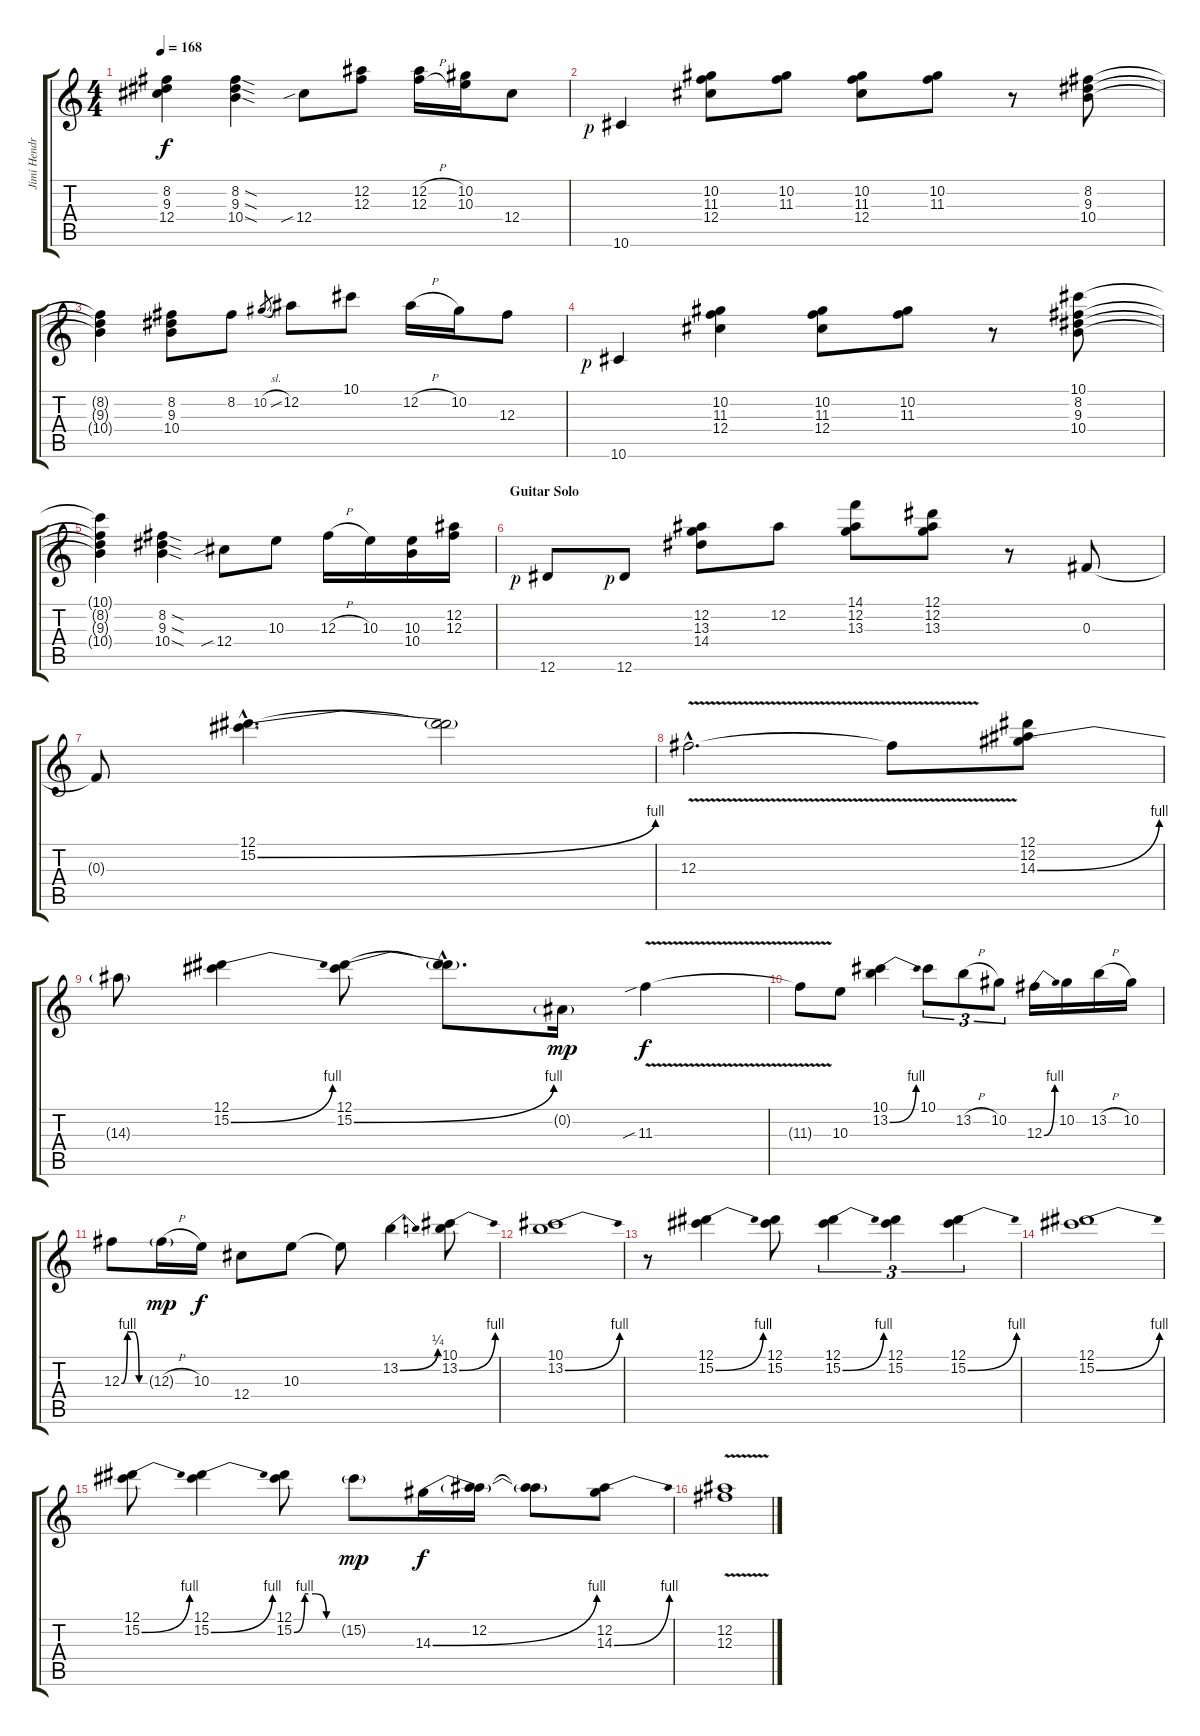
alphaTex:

\track ("Jimi Hendrix" "Jimi Hendr") {instrument electricguitarclean}
\staff {score tabs}
\tuning (Eb4 Bb3 Gb3 Db3 Ab2 Eb2) {hide}
\ts (4 4)
\tempo 168
\clef g2
\ks c
(8.2{t} 9.3{t} 12.4{t}).4{dy f} (8.2{sod} 9.3{sod} 10.4{sod}).4 12.4{sib}.8 (12.2 12.3).8 (12.2{h} 12.3{h}).16 (10.2 10.3).16 12.4.8 |
10.6{rf 1}.4 (10.2 11.3 12.4).8 (10.2 11.3).8 (10.2 11.3 12.4).8 (10.2 11.3).8 r.8 (8.2 9.3 10.4).8 |
(8.2{t} 9.3{t} 10.4{t}).4 (8.2 9.3 10.4).8 8.2.8 10.2{sl}.8{gr} 12.2.8 10.1.8 12.2{h}.16 10.2.16 12.3.8 |
10.6{rf 1}.4 (10.2 11.3 12.4).4 (10.2 11.3 12.4).8 (10.2 11.3).8 r.8 (10.1 8.2 9.3 10.4).8 |
(10.1{t} 8.2{t} 9.3{t} 10.4{t}).4 (8.2{sod} 9.3{sod} 10.4{sod}).4 12.4{sib}.8 10.3.8 12.3{h}.16 10.3.16 (10.3 10.4).16 (12.2 12.3).16 |
\section ("" "Guitar Solo")
12.6{rf 1}.8 12.6{rf 1}.8 (12.2 13.3 14.4).8 12.2.8 (14.1 12.2 13.3).8 (12.1 12.2 13.3).8 r.8 0.3.8 |
0.3{t}.8 (12.1{hac} 15.2{be (bend 0 0 60 4) hac}).4{d} (12.1{t} 15.2{t}).2 |
12.3{v hac}.2{d} 12.3{t}.8 (12.1 12.2 14.3{be (bend 0 0 60 4)}).8 |
14.3{t}.8 (12.1 15.2{be (bend 0 0 60 4)}).4 (12.1 15.2{be (bend 0 0 60 4)}).8 (12.1{hac t} 15.2{hac t}).8{d} 0.2{g}.16{dy mp} 11.3{v sib}.4{dy f} |
11.3{t}.8 10.3.8 (10.1 13.2{be (bend 0 0 60 4)}).4 10.1.8{tu (3 2)} 13.2{h}.8{tu (3 2)} 10.2.8{tu (3 2)} 12.3{be (bend 0 0 60 4)}.16 10.2.16 13.2{h}.16 10.2.16 |
12.3{be (custom 0 0 15 4 30 4 45 0 60 0)}.8 12.3{h g}.16{dy mp} 10.3.16{dy f} 12.4.8 10.3.8 10.3{t}.8 13.2{be (bend 0 0 60 1)}.4 (10.1 13.2{be (bend 0 0 60 4)}).8 |
(10.1 13.2{be (bend 0 0 60 4)}).1 |
r.8 (12.1 15.2{be (bend 0 0 60 4)}).4 (12.1 15.2).8 (12.1 15.2{be (bend 0 0 60 4)}).4{tu (3 2)} (12.1 15.2).4{tu (3 2)} (12.1 15.2{be (bend 0 0 60 4)}).4{tu (3 2)} |
(12.1 15.2{be (bend 0 0 60 4)}).1 |
(12.1 15.2{be (bend 0 0 60 4)}).8 (12.1 15.2{be (bend 0 0 60 4)}).4 (12.1 15.2{be (custom 0 0 15 4 30 4 45 0 60 0)}).8 15.2{g}.8{dy mp} 14.3{be (bend 0 0 60 4)}.16{dy f} (12.2 14.3{t}).16 (12.2{t} 14.3{t}).8 (12.2 14.3{be (bend 0 0 60 4)}).8 |
(12.2{v} 12.3{v}).1
